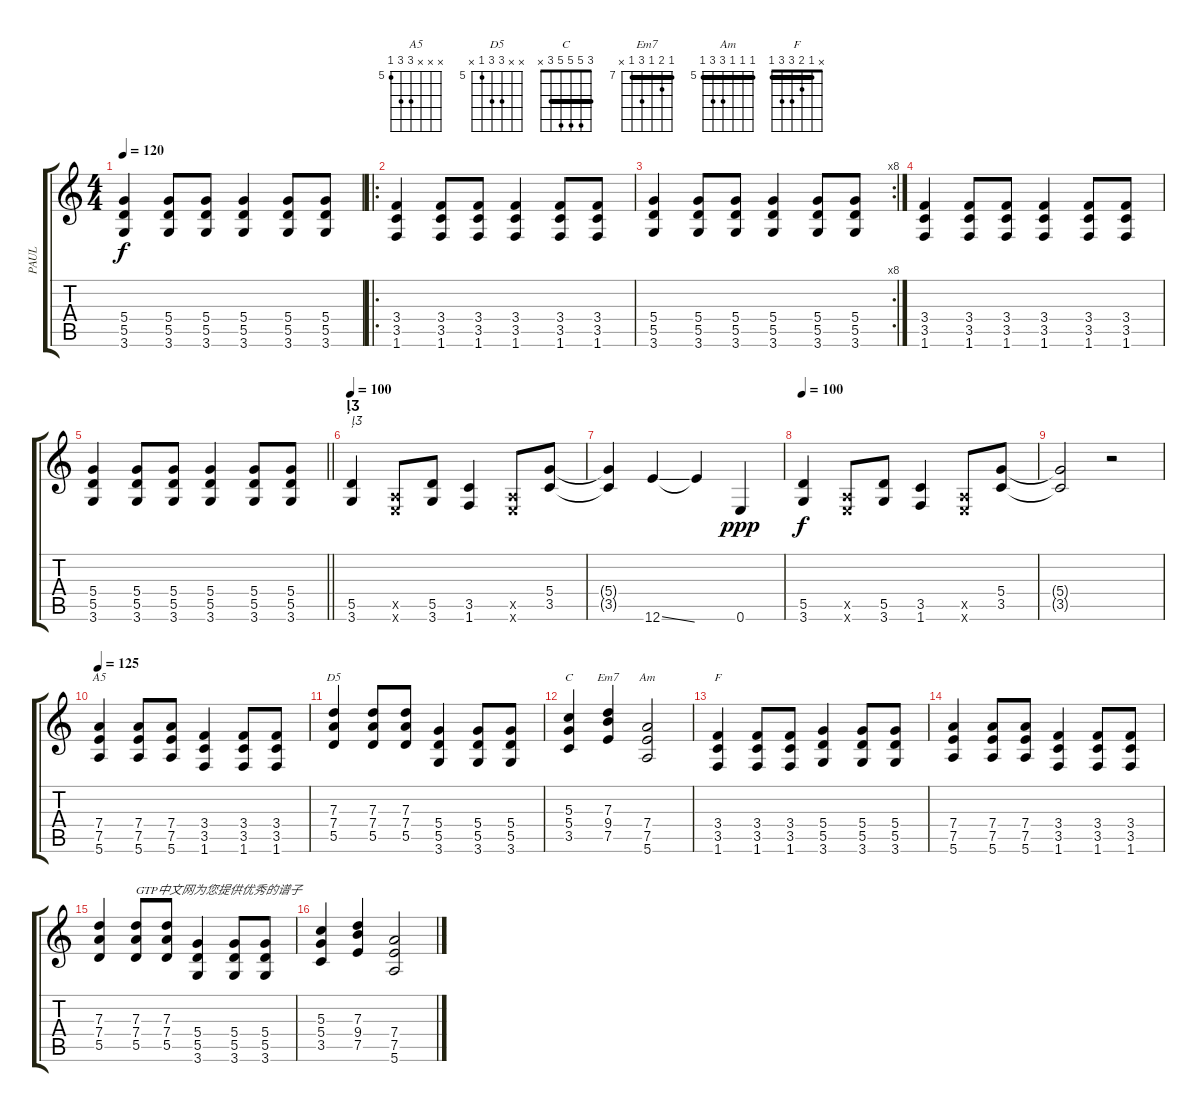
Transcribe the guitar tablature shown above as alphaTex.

\track ("PAUL" "PAUL") {instrument overdrivenguitar}
\staff {score tabs}
\tuning (E4 B3 G3 D3 A2 E2) {hide}
\chord ("A5" x x x 7 7 5) {firstfret 5}
\chord ("D5" x x 7 7 5 x) {firstfret 5}
\chord ("C" 3 5 5 5 3 x) {barre 3}
\chord ("Em7" 7 8 7 9 7 x) {firstfret 7 barre 7}
\chord ("Am" 5 5 5 7 7 5) {firstfret 5 barre 5}
\chord ("F" x 1 2 3 3 1) {barre 1}
\ts (4 4)
\tempo 120
\clef g2
\ks c
(5.4 5.5 3.6).4{dy f} (5.4 5.5 3.6).8 (5.4 5.5 3.6).8 (5.4 5.5 3.6).4 (5.4 5.5 3.6).8 (5.4 5.5 3.6).8 |
\ro
(3.4 3.5 1.6).4 (3.4 3.5 1.6).8 (3.4 3.5 1.6).8 (3.4 3.5 1.6).4 (3.4 3.5 1.6).8 (3.4 3.5 1.6).8 |
\rc 8
(5.4 5.5 3.6).4 (5.4 5.5 3.6).8 (5.4 5.5 3.6).8 (5.4 5.5 3.6).4 (5.4 5.5 3.6).8 (5.4 5.5 3.6).8 |
(3.4 3.5 1.6).4 (3.4 3.5 1.6).8 (3.4 3.5 1.6).8 (3.4 3.5 1.6).4 (3.4 3.5 1.6).8 (3.4 3.5 1.6).8 |
\barLineRight lightlight
(5.4 5.5 3.6).4 (5.4 5.5 3.6).8 (5.4 5.5 3.6).8 (5.4 5.5 3.6).4 (5.4 5.5 3.6).8 (5.4 5.5 3.6).8 |
\section ("" "")
\tempo 80
\tempo 100
(5.5 3.6).4{txt ""} (0.5{x} 0.6{x}).8 (5.5 3.6).8 (3.5 1.6).4 (0.5{x} 0.6{x}).8 (5.4 3.5).8 |
(5.4{t} 3.5{t}).4 12.6{ss}.4 12.6{t}.4 0.6.4{dy ppp} |
\tempo 80
\tempo 100
(5.5 3.6).4{dy f} (0.5{x} 0.6{x}).8 (5.5 3.6).8 (3.5 1.6).4 (0.5{x} 0.6{x}).8 (5.4 3.5).8 |
(5.4{t} 3.5{t}).2 r.2 |
\tempo 125
(7.4 7.5 5.6).4{ch "A5"} (7.4 7.5 5.6).8 (7.4 7.5 5.6).8 (3.4 3.5 1.6).4 (3.4 3.5 1.6).8 (3.4 3.5 1.6).8 |
(7.3 7.4 5.5).4{ch "D5"} (7.3 7.4 5.5).8 (7.3 7.4 5.5).8 (5.4 5.5 3.6).4 (5.4 5.5 3.6).8 (5.4 5.5 3.6).8 |
(5.3 5.4 3.5).4{ch "C"} (7.3 9.4 7.5).4{ch "Em7"} (7.4 7.5 5.6).2{ch "Am"} |
(3.4 3.5 1.6).4{ch "F"} (3.4 3.5 1.6).8 (3.4 3.5 1.6).8 (5.4 5.5 3.6).4 (5.4 5.5 3.6).8 (5.4 5.5 3.6).8 |
(7.4 7.5 5.6).4 (7.4 7.5 5.6).8 (7.4 7.5 5.6).8 (3.4 3.5 1.6).4 (3.4 3.5 1.6).8 (3.4 3.5 1.6).8 |
(7.3 7.4 5.5).4 (7.3 7.4 5.5).8{txt "GTP中文网为您提供优秀的谱子"} (7.3 7.4 5.5).8 (5.4 5.5 3.6).4 (5.4 5.5 3.6).8 (5.4 5.5 3.6).8 |
(5.3 5.4 3.5).4 (7.3 9.4 7.5).4 (7.4 7.5 5.6).2
